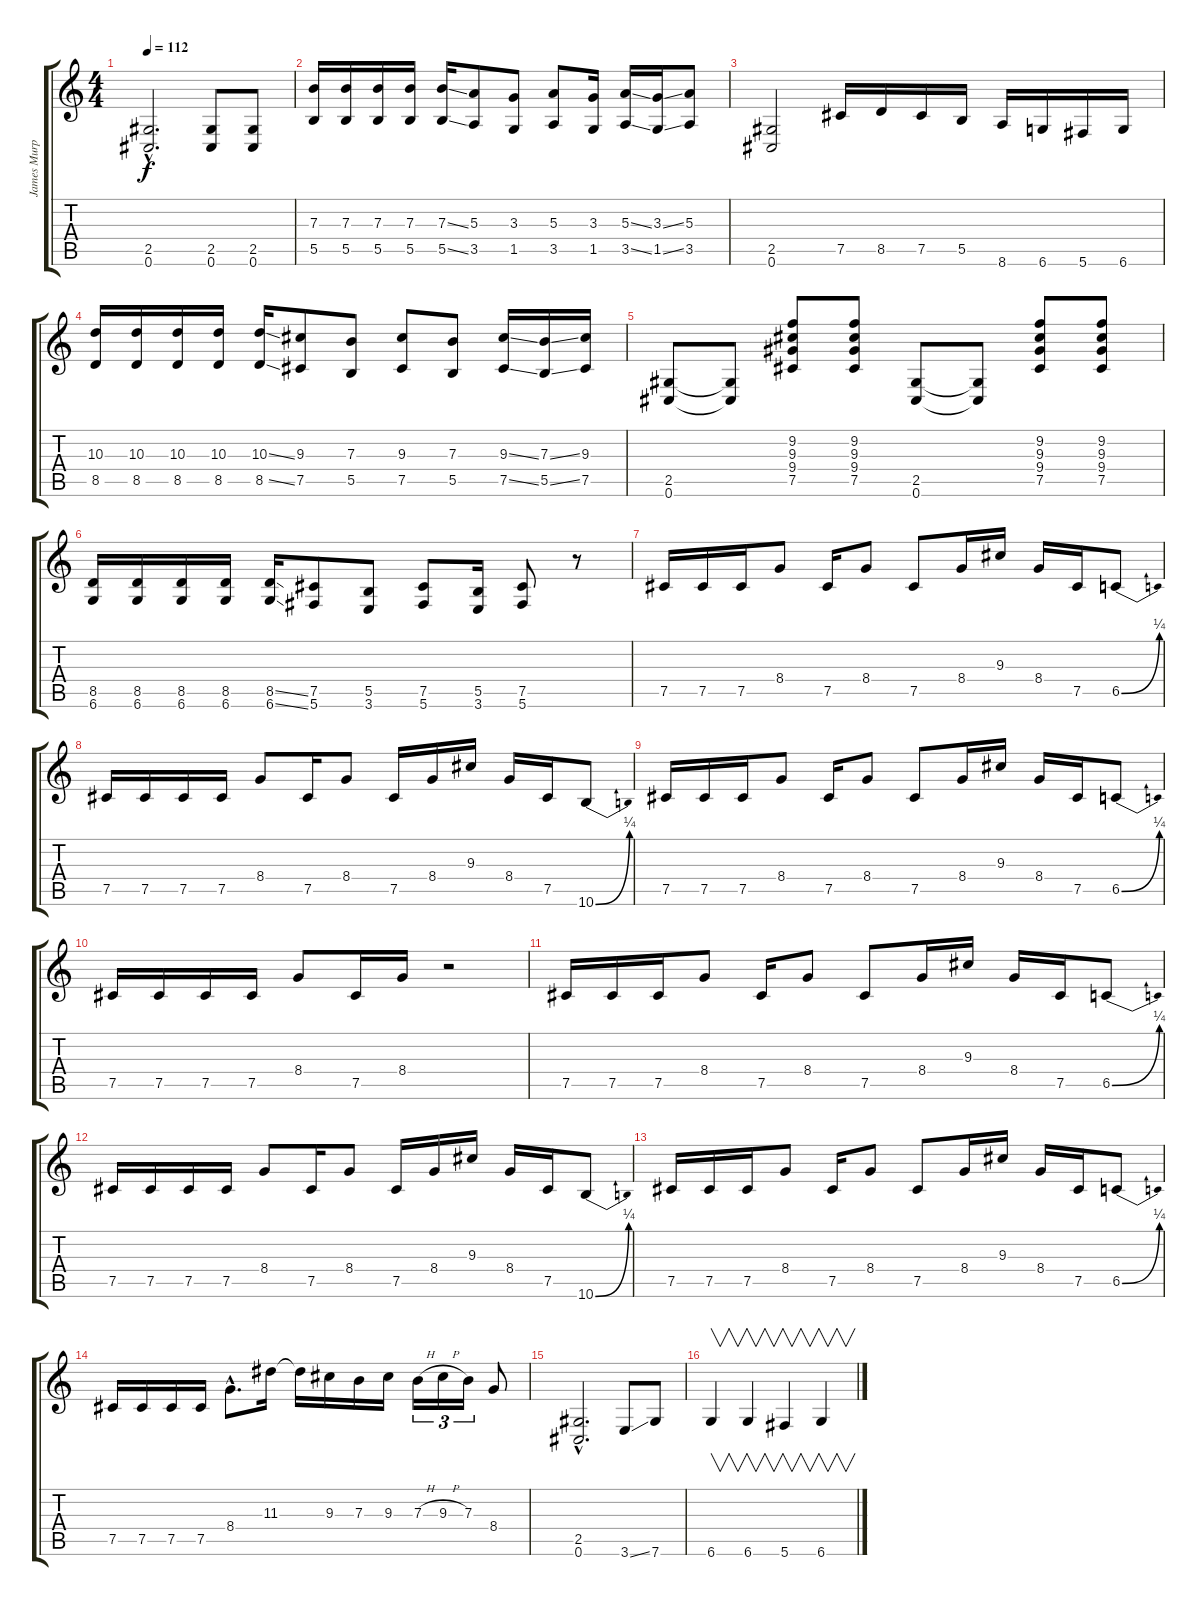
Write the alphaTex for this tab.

\track ("James Murphy" "James Murp") {instrument distortionguitar}
\staff {score tabs}
\tuning (Db4 Ab3 E3 B2 Gb2 Db2) {hide}
\ts (4 4)
\tempo 112
\clef g2
\ks c
(2.5{hac} 0.6{hac}).2{d dy f} (2.5 0.6).8 (2.5 0.6).8 |
(7.3 5.5).16 (7.3 5.5).16 (7.3 5.5).16 (7.3 5.5).16 (7.3{ss} 5.5{ss}).16 (5.3 3.5).8 (3.3 1.5).8 (5.3 3.5).8 (3.3 1.5).16 (5.3{ss} 3.5{ss}).16 (3.3{ss} 1.5{ss}).16 (5.3 3.5).8 |
(2.5 0.6).2 7.5.16 8.5.16 7.5.16 5.5.16 8.6.16 6.6.16 5.6.16 6.6.16 |
(10.3 8.5).16 (10.3 8.5).16 (10.3 8.5).16 (10.3 8.5).16 (10.3{ss} 8.5{ss}).16 (9.3 7.5).8 (7.3 5.5).8 (9.3 7.5).8 (7.3 5.5).8 (9.3{ss} 7.5{ss}).16 (7.3{ss} 5.5{ss}).16 (9.3 7.5).16 |
(2.5 0.6).8 (2.5{t} 0.6{t}).8 (9.2 9.3 9.4 7.5).8 (9.2 9.3 9.4 7.5).8 (2.5 0.6).8 (2.5{t} 0.6{t}).8 (9.2 9.3 9.4 7.5).8 (9.2 9.3 9.4 7.5).8 |
(8.5 6.6).16 (8.5 6.6).16 (8.5 6.6).16 (8.5 6.6).16 (8.5{ss} 6.6{ss}).16 (7.5 5.6).8 (5.5 3.6).8 (7.5 5.6).8 (5.5 3.6).16 (7.5 5.6).8 r.8 |
7.5.16 7.5.16 7.5.16 8.4.8 7.5.16 8.4.8 7.5.8 8.4.16 9.3.16 8.4.16 7.5.16 6.5{be (bend 0 0 60 1)}.8 |
7.5.16 7.5.16 7.5.16 7.5.16 8.4.8 7.5.16 8.4.8 7.5.16 8.4.16 9.3.16 8.4.16 7.5.16 10.6{be (bend 0 0 60 1)}.8 |
7.5.16 7.5.16 7.5.16 8.4.8 7.5.16 8.4.8 7.5.8 8.4.16 9.3.16 8.4.16 7.5.16 6.5{be (bend 0 0 60 1)}.8 |
7.5.16 7.5.16 7.5.16 7.5.16 8.4.8 7.5.16 8.4.16 r.2 |
7.5.16 7.5.16 7.5.16 8.4.8 7.5.16 8.4.8 7.5.8 8.4.16 9.3.16 8.4.16 7.5.16 6.5{be (bend 0 0 60 1)}.8 |
7.5.16 7.5.16 7.5.16 7.5.16 8.4.8 7.5.16 8.4.8 7.5.16 8.4.16 9.3.16 8.4.16 7.5.16 10.6{be (bend 0 0 60 1)}.8 |
7.5.16 7.5.16 7.5.16 8.4.8 7.5.16 8.4.8 7.5.8 8.4.16 9.3.16 8.4.16 7.5.16 6.5{be (bend 0 0 60 1)}.8 |
7.5.16 7.5.16 7.5.16 7.5.16 8.4{hac}.8{d} 11.3.16 11.3{t}.16 9.3.16 7.3.16 9.3.16 7.3{h}.16{tu (3 2)} 9.3{h}.16{tu (3 2)} 7.3.16{tu (3 2)} 8.4.8 |
(2.5{hac} 0.6{hac}).2{d} 3.6{ss}.8 7.6.8 |
6.6.4{v} 6.6.4{v} 5.6.4{v} 6.6.4{v}
